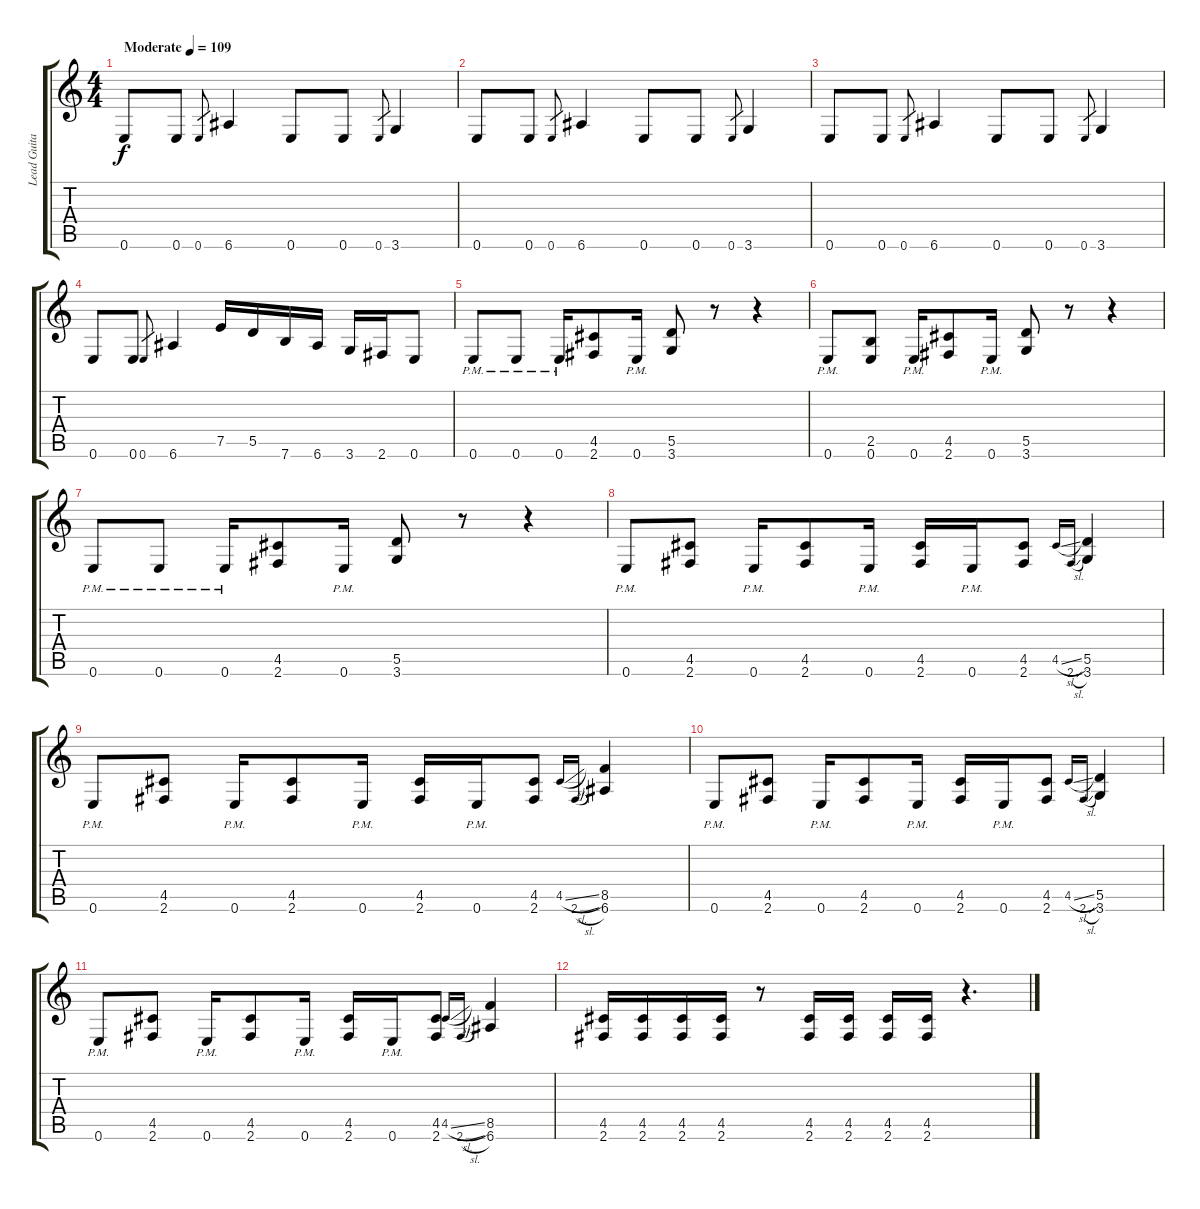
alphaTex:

\track ("Lead Guitar" "Lead Guita") {instrument distortionguitar}
\staff {score tabs}
\tuning (E4 B3 G3 D3 A2 E2) {hide}
\ts (4 4)
\tempo (109 "Moderate")
\clef g2
\ks c
0.6.8{dy f instrument distortionguitar} 0.6.8 0.6.8{gr} 6.6.4 0.6.8 0.6.8 0.6.8{gr} 3.6.4 |
0.6.8 0.6.8 0.6.8{gr} 6.6.4 0.6.8 0.6.8 0.6.8{gr} 3.6.4 |
0.6.8 0.6.8 0.6.8{gr} 6.6.4 0.6.8 0.6.8 0.6.8{gr} 3.6.4 |
0.6.8 0.6.8 0.6.8{gr} 6.6.4 7.5.16 5.5.16 7.6.16 6.6.16 3.6.16 2.6.16 0.6.8 |
0.6{pm}.8 0.6{pm}.8 0.6{pm}.16 (4.5 2.6).8 0.6{pm}.16 (5.5 3.6).8 r.8 r.4 |
0.6{pm}.8 (2.5 0.6).8 0.6{pm}.16 (4.5 2.6).8 0.6{pm}.16 (5.5 3.6).8 r.8 r.4 |
0.6{pm}.8 0.6{pm}.8 0.6{pm}.16 (4.5 2.6).8 0.6{pm}.16 (5.5 3.6).8 r.8 r.4 |
0.6{pm}.8 (4.5 2.6).8 0.6{pm}.16 (4.5 2.6).8 0.6{pm}.16 (4.5 2.6).16 0.6{pm}.16 (4.5 2.6).8 4.5{sl}.16{gr onbeat} 2.6{sl}.16{gr onbeat} (5.5 3.6).4 |
0.6{pm}.8 (4.5 2.6).8 0.6{pm}.16 (4.5 2.6).8 0.6{pm}.16 (4.5 2.6).16 0.6{pm}.16 (4.5 2.6).8 4.5{sl}.16{gr onbeat} 2.6{sl}.16{gr onbeat} (8.5 6.6).4 |
0.6{pm}.8 (4.5 2.6).8 0.6{pm}.16 (4.5 2.6).8 0.6{pm}.16 (4.5 2.6).16 0.6{pm}.16 (4.5 2.6).8 4.5{sl}.16{gr onbeat} 2.6{sl}.16{gr onbeat} (5.5 3.6).4 |
0.6{pm}.8 (4.5 2.6).8 0.6{pm}.16 (4.5 2.6).8 0.6{pm}.16 (4.5 2.6).16 0.6{pm}.16 (4.5 2.6).8 4.5{sl}.16{gr onbeat} 2.6{sl}.16{gr onbeat} (8.5 6.6).4 |
(4.5 2.6).16 (4.5 2.6).16 (4.5 2.6).16 (4.5 2.6).16 r.8 (4.5 2.6).16 (4.5 2.6).16 (4.5 2.6).16 (4.5 2.6).16 r.4{d}
